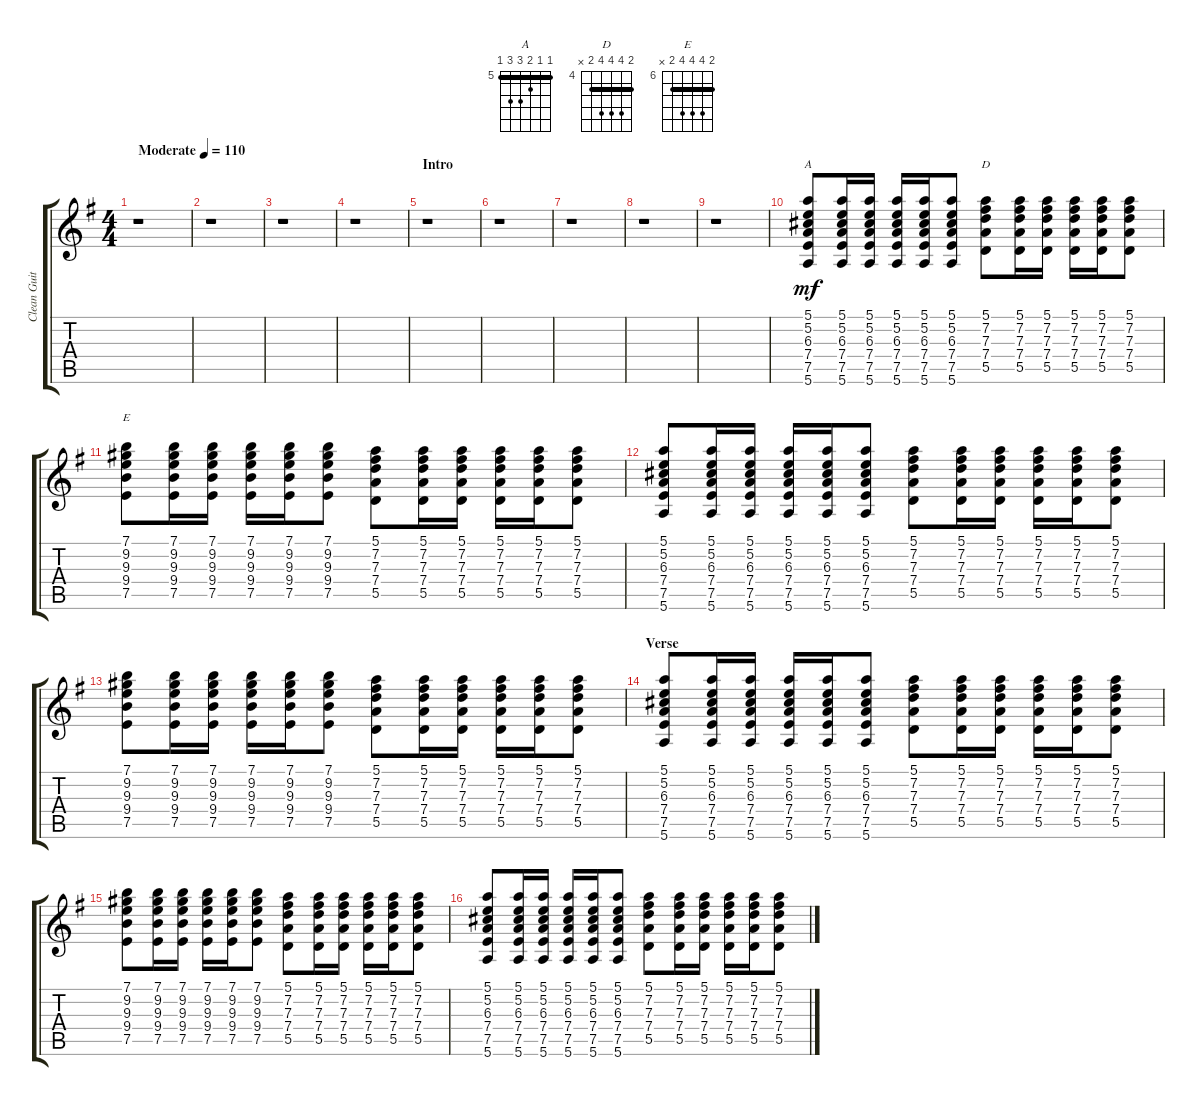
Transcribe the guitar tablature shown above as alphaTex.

\track ("Clean Guitar" "Clean Guit") {instrument electricguitarjazz}
\staff {score tabs}
\tuning (E4 B3 G3 D3 A2 E2) {hide}
\chord ("A" 5 5 6 7 7 5) {firstfret 5 barre 5}
\chord ("D" 5 7 7 7 5 x) {firstfret 4 barre 5}
\chord ("E" 7 9 9 9 7 x) {firstfret 6 barre 7}
\ts (4 4)
\tempo (110 "Moderate")
\clef g2
\ks g
r.1{dy mf instrument electricguitarjazz} |
r.1 |
r.1 |
r.1 |
\section ("" "Intro")
r.1 |
r.1 |
r.1 |
r.1 |
r.1 |
(5.1 5.2 6.3 7.4 7.5 5.6).8{ch "A"} (5.1 5.2 6.3 7.4 7.5 5.6).16 (5.1 5.2 6.3 7.4 7.5 5.6).16 (5.1 5.2 6.3 7.4 7.5 5.6).16 (5.1 5.2 6.3 7.4 7.5 5.6).16 (5.1 5.2 6.3 7.4 7.5 5.6).8 (5.1 7.2 7.3 7.4 5.5).8{ch "D"} (5.1 7.2 7.3 7.4 5.5).16 (5.1 7.2 7.3 7.4 5.5).16 (5.1 7.2 7.3 7.4 5.5).16 (5.1 7.2 7.3 7.4 5.5).16 (5.1 7.2 7.3 7.4 5.5).8 |
(7.1 9.2 9.3 9.4 7.5).8{ch "E"} (7.1 9.2 9.3 9.4 7.5).16 (7.1 9.2 9.3 9.4 7.5).16 (7.1 9.2 9.3 9.4 7.5).16 (7.1 9.2 9.3 9.4 7.5).16 (7.1 9.2 9.3 9.4 7.5).8 (5.1 7.2 7.3 7.4 5.5).8 (5.1 7.2 7.3 7.4 5.5).16 (5.1 7.2 7.3 7.4 5.5).16 (5.1 7.2 7.3 7.4 5.5).16 (5.1 7.2 7.3 7.4 5.5).16 (5.1 7.2 7.3 7.4 5.5).8 |
(5.1 5.2 6.3 7.4 7.5 5.6).8 (5.1 5.2 6.3 7.4 7.5 5.6).16 (5.1 5.2 6.3 7.4 7.5 5.6).16 (5.1 5.2 6.3 7.4 7.5 5.6).16 (5.1 5.2 6.3 7.4 7.5 5.6).16 (5.1 5.2 6.3 7.4 7.5 5.6).8 (5.1 7.2 7.3 7.4 5.5).8 (5.1 7.2 7.3 7.4 5.5).16 (5.1 7.2 7.3 7.4 5.5).16 (5.1 7.2 7.3 7.4 5.5).16 (5.1 7.2 7.3 7.4 5.5).16 (5.1 7.2 7.3 7.4 5.5).8 |
(7.1 9.2 9.3 9.4 7.5).8 (7.1 9.2 9.3 9.4 7.5).16 (7.1 9.2 9.3 9.4 7.5).16 (7.1 9.2 9.3 9.4 7.5).16 (7.1 9.2 9.3 9.4 7.5).16 (7.1 9.2 9.3 9.4 7.5).8 (5.1 7.2 7.3 7.4 5.5).8 (5.1 7.2 7.3 7.4 5.5).16 (5.1 7.2 7.3 7.4 5.5).16 (5.1 7.2 7.3 7.4 5.5).16 (5.1 7.2 7.3 7.4 5.5).16 (5.1 7.2 7.3 7.4 5.5).8 |
\section ("" "Verse")
(5.1 5.2 6.3 7.4 7.5 5.6).8 (5.1 5.2 6.3 7.4 7.5 5.6).16 (5.1 5.2 6.3 7.4 7.5 5.6).16 (5.1 5.2 6.3 7.4 7.5 5.6).16 (5.1 5.2 6.3 7.4 7.5 5.6).16 (5.1 5.2 6.3 7.4 7.5 5.6).8 (5.1 7.2 7.3 7.4 5.5).8 (5.1 7.2 7.3 7.4 5.5).16 (5.1 7.2 7.3 7.4 5.5).16 (5.1 7.2 7.3 7.4 5.5).16 (5.1 7.2 7.3 7.4 5.5).16 (5.1 7.2 7.3 7.4 5.5).8 |
(7.1 9.2 9.3 9.4 7.5).8 (7.1 9.2 9.3 9.4 7.5).16 (7.1 9.2 9.3 9.4 7.5).16 (7.1 9.2 9.3 9.4 7.5).16 (7.1 9.2 9.3 9.4 7.5).16 (7.1 9.2 9.3 9.4 7.5).8 (5.1 7.2 7.3 7.4 5.5).8 (5.1 7.2 7.3 7.4 5.5).16 (5.1 7.2 7.3 7.4 5.5).16 (5.1 7.2 7.3 7.4 5.5).16 (5.1 7.2 7.3 7.4 5.5).16 (5.1 7.2 7.3 7.4 5.5).8 |
(5.1 5.2 6.3 7.4 7.5 5.6).8 (5.1 5.2 6.3 7.4 7.5 5.6).16 (5.1 5.2 6.3 7.4 7.5 5.6).16 (5.1 5.2 6.3 7.4 7.5 5.6).16 (5.1 5.2 6.3 7.4 7.5 5.6).16 (5.1 5.2 6.3 7.4 7.5 5.6).8 (5.1 7.2 7.3 7.4 5.5).8 (5.1 7.2 7.3 7.4 5.5).16 (5.1 7.2 7.3 7.4 5.5).16 (5.1 7.2 7.3 7.4 5.5).16 (5.1 7.2 7.3 7.4 5.5).16 (5.1 7.2 7.3 7.4 5.5).8
